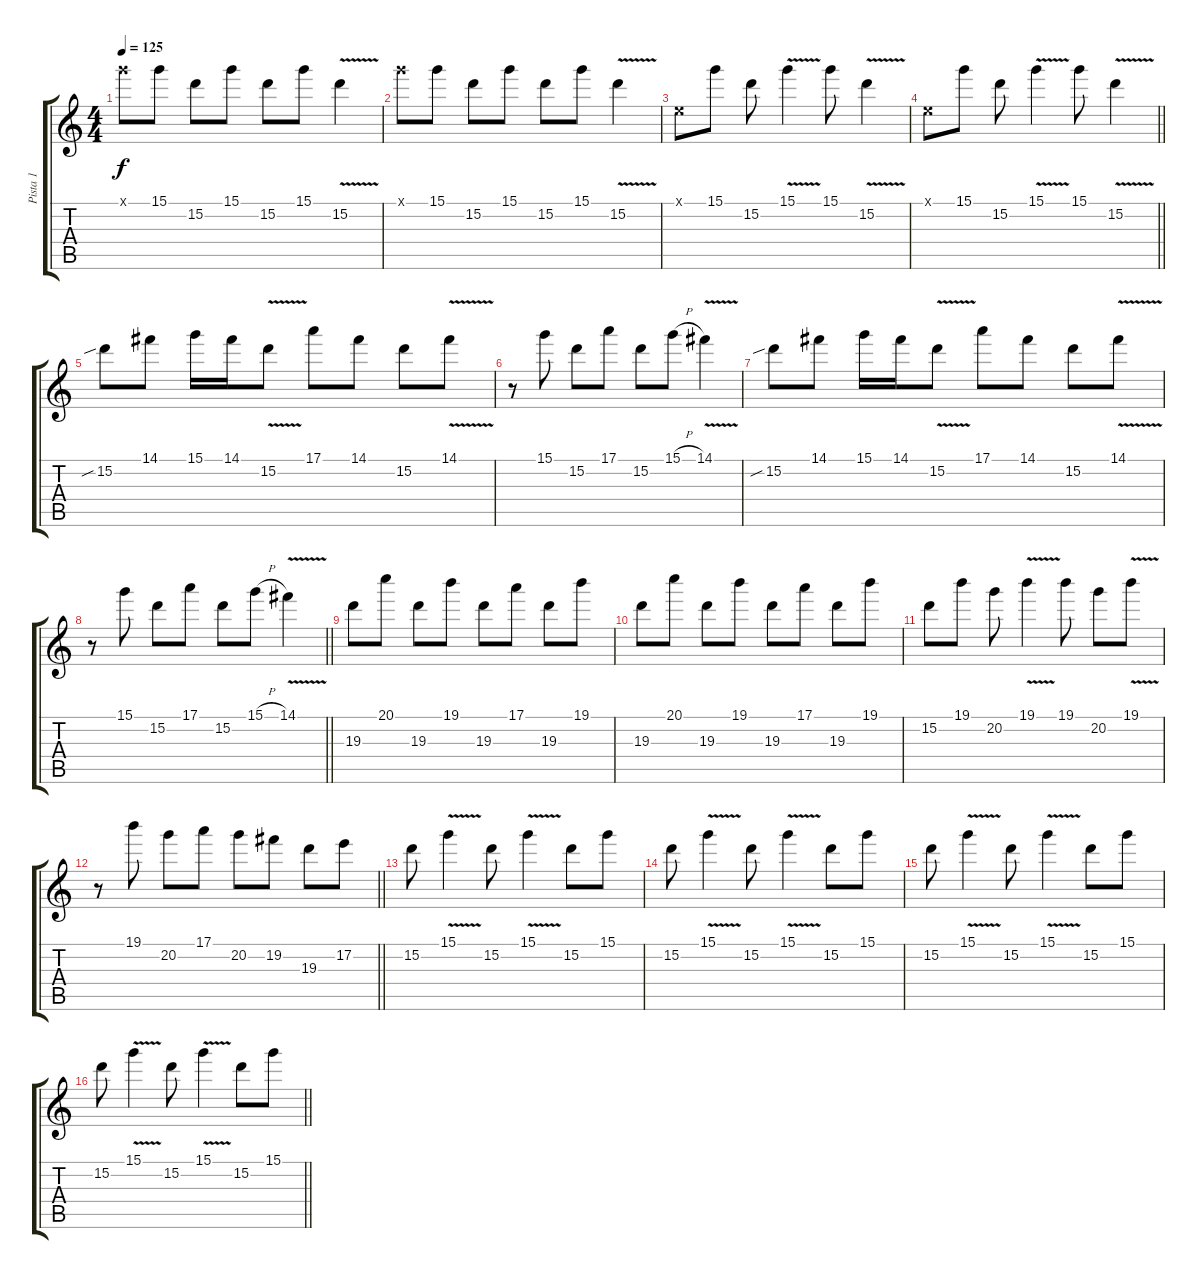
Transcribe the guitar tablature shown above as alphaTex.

\track ("Pista 1" "Pista 1") {instrument acousticguitarsteel}
\staff {score tabs}
\tuning (E4 B3 G3 D3 A2 E2) {hide}
\ts (4 4)
\tempo 125
\clef g2
\ks c
15.1{x}.8{dy f} 15.1.8 15.2.8 15.1.8 15.2.8 15.1.8 15.2{v}.4 |
15.1{x}.8 15.1.8 15.2.8 15.1.8 15.2.8 15.1.8 15.2{v}.4 |
0.1{x}.8 15.1.8 15.2.8 15.1{v}.4 15.1.8 15.2{v}.4 |
\barLineRight lightlight
0.1{x}.8 15.1.8 15.2.8 15.1{v}.4 15.1.8 15.2{v}.4 |
15.2{sib}.8 14.1.8 15.1.16 14.1.16 15.2{v}.8 17.1.8 14.1.8 15.2.8 14.1{v}.8 |
r.8 15.1.8 15.2.8 17.1.8 15.2.8 15.1{h}.8 14.1{v}.4 |
15.2{sib}.8 14.1.8 15.1.16 14.1.16 15.2{v}.8 17.1.8 14.1.8 15.2.8 14.1{v}.8 |
\barLineRight lightlight
r.8 15.1.8 15.2.8 17.1.8 15.2.8 15.1{h}.8 14.1{v}.4 |
19.3.8 20.1.8 19.3.8 19.1.8 19.3.8 17.1.8 19.3.8 19.1.8 |
19.3.8 20.1.8 19.3.8 19.1.8 19.3.8 17.1.8 19.3.8 19.1.8 |
15.2.8 19.1.8 20.2.8 19.1{v}.4 19.1.8 20.2.8 19.1{v}.8 |
\barLineRight lightlight
r.8 19.1.8 20.2.8 17.1.8 20.2.8 19.2.8 19.3.8 17.2.8 |
15.2.8 15.1{v}.4 15.2.8 15.1{v}.4 15.2.8 15.1.8 |
15.2.8 15.1{v}.4 15.2.8 15.1{v}.4 15.2.8 15.1.8 |
15.2.8 15.1{v}.4 15.2.8 15.1{v}.4 15.2.8 15.1.8 |
\barLineRight lightlight
15.2.8 15.1{v}.4 15.2.8 15.1{v}.4 15.2.8 15.1.8
